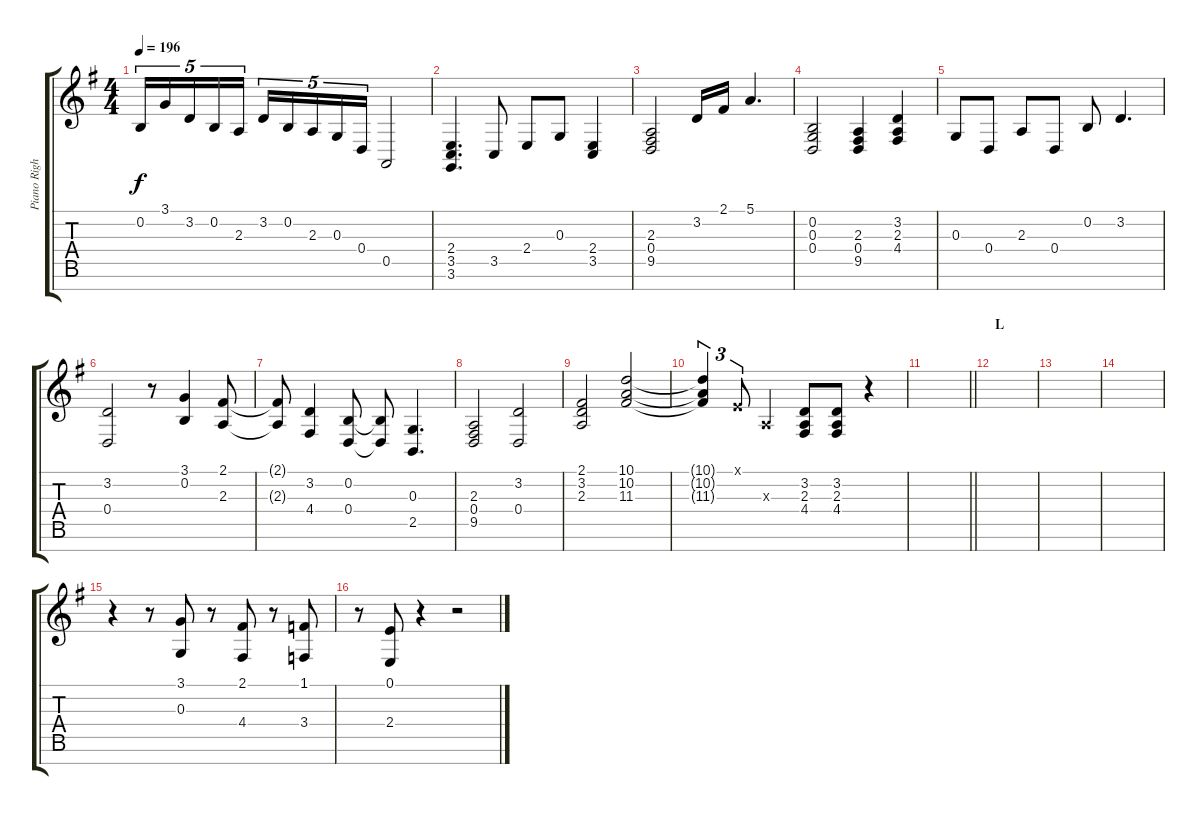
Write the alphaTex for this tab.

\track ("Piano Right" "Piano Righ") {instrument acousticgrandpiano}
\staff {score tabs}
\tuning (E4 B3 G3 D3 A2 E2 B1) {hide}
\ts (4 4)
\tempo 196
\clef g2
\ks g
0.2.16{tu (5 4) dy f} 3.1.16{tu (5 4)} 3.2.16{tu (5 4)} 0.2.16{tu (5 4)} 2.3.16{tu (5 4)} 3.2.16{tu (5 4)} 0.2.16{tu (5 4)} 2.3.16{tu (5 4)} 0.3.16{tu (5 4)} 0.4.16{tu (5 4)} 0.5.2 |
(2.4 3.5 3.6).4{d} 3.5.8 2.4.8 0.3.8 (2.4 3.5).4 |
(2.3 0.4 9.5).2 3.2.16 2.1.16 5.1.4{d} |
(0.2 0.3 0.4).2 (2.3 0.4 9.5).4 (3.2 2.3 4.4).4 |
0.3.8 0.4.8 2.3.8 0.4.8 0.2.8 3.2.4{d} |
(3.2 0.4).2 r.8 (3.1 0.2).4 (2.1 2.3).8 |
(2.1{t} 2.3{t}).8 (3.2 4.4).4 (0.2 0.4).8 (0.2{t} 0.4{t}).8 (0.3 2.5).4{d} |
(2.3 0.4 9.5).2 (3.2 0.4).2 |
(2.1 3.2 2.3).2 (10.1 10.2 11.3).2 |
(10.1{t} 10.2{t} 11.3{t}).4{tu (3 2)} 0.1{x}.8{tu (3 2)} 2.3{x}.4 (3.2 2.3 4.4).8 (3.2 2.3 4.4).8 r.4 |
\barLineRight lightlight
|
\section ("" "L")
|
|
|
r.4 r.8 (3.1 0.3).8 r.8 (2.1 4.4).8 r.8 (1.1 3.4).8 |
r.8 (0.1 2.4).8 r.4 r.2
